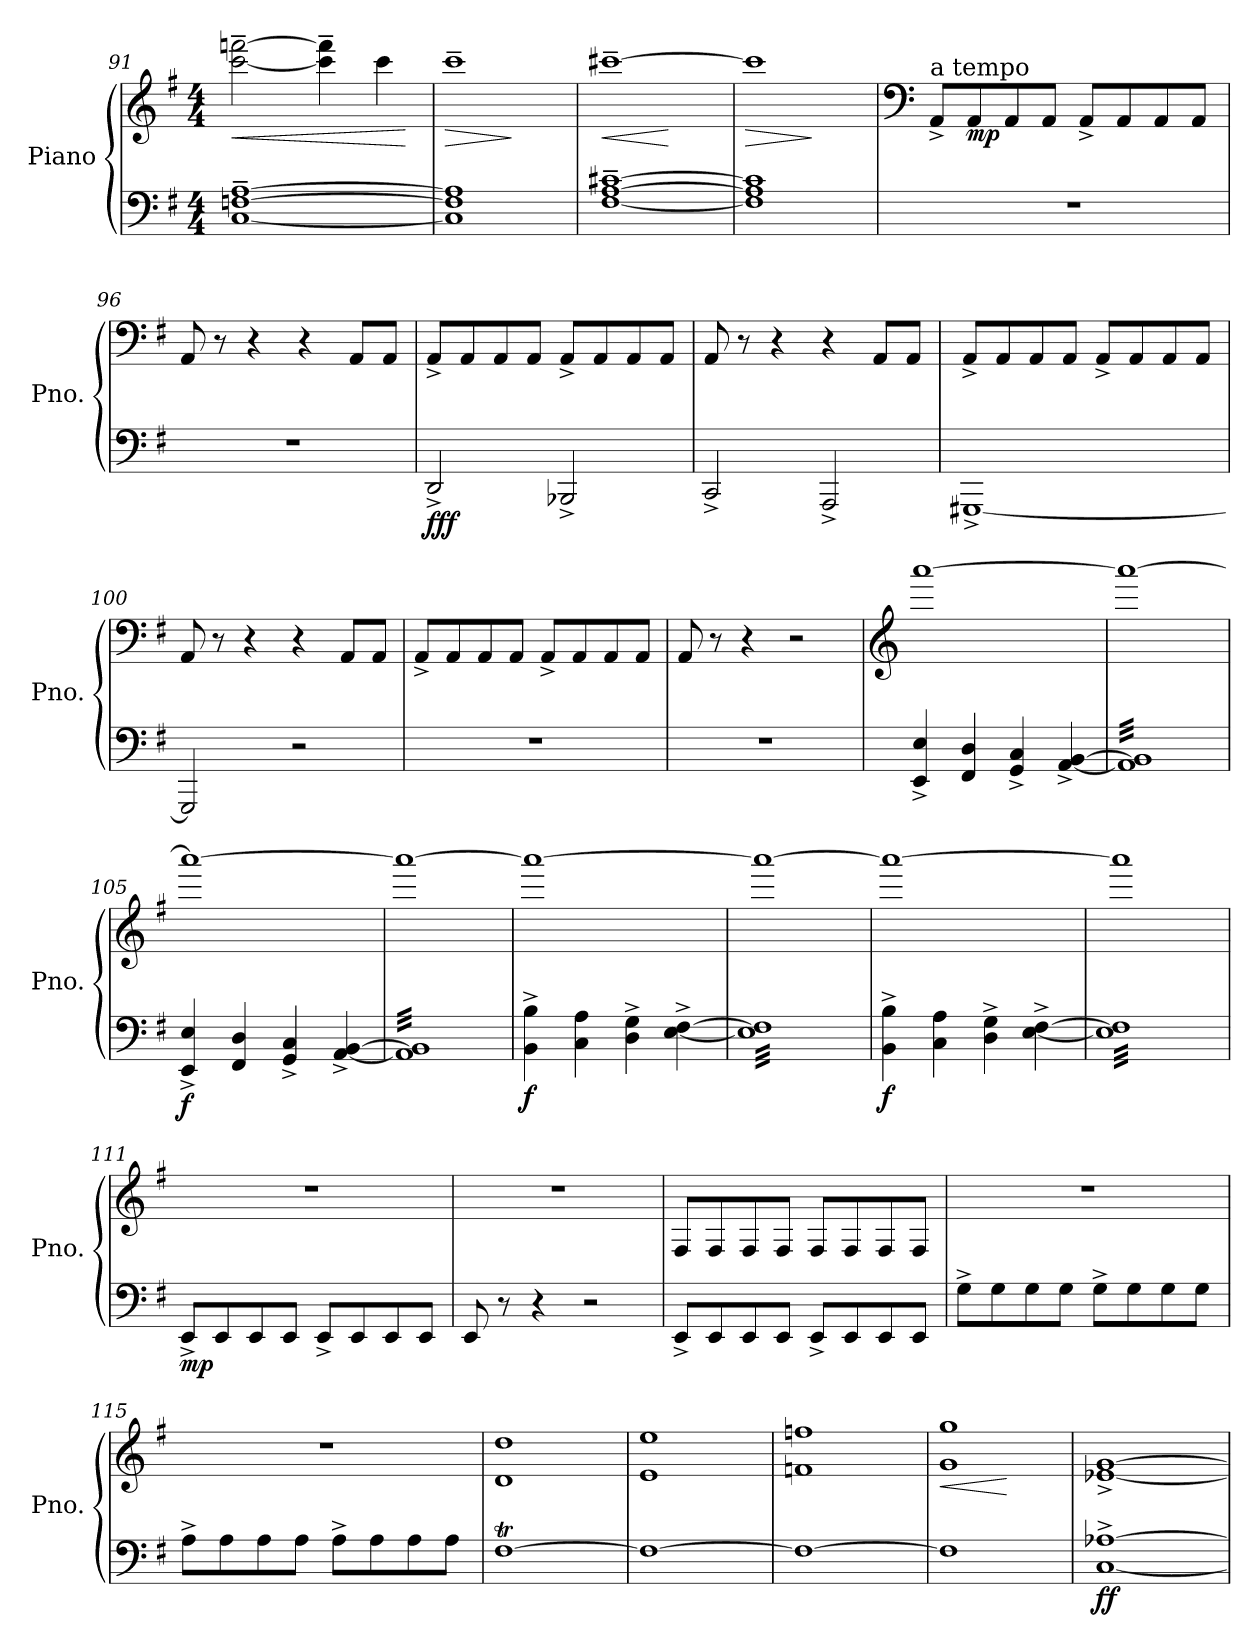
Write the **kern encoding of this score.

**kern	**kern	**dynam
*part1	*part1	*part1
*staff2	*staff1	*staff1/2
*I"Piano	*	*
*I'Pno.	*	*
*clefF4	*clefG2	*
*k[f#]	*k[f#]	*
*M4/4	*M4/4	*
=91	=91	=91
!	!	!LO:HP:b
[1C~ [1Fn~ [1A~	[2ccc\~ [2fffn\~	<
.	4ccc\]~ 4fff\]~	.
.	4ccc\	.
.	.	[
=92	=92	=92
!	!	!LO:HP:b
1C] 1F] 1A]	1ccc~	>
.	.	]
=93	=93	=93
!	!	!LO:HP:b
[1F#~ [1A~ [1c#X~	[1ccc#X~	<
.	.	[
=94	=94	=94
!	!	!LO:HP:b
1F#] 1A] 1c#]	1ccc#]	>
.	.	]
=95	=95	=95
*	*clefF4	*
*	*MM172	*
!	!LO:TX:a:t=a tempo	!
1r	8AA^/L	.
!	!	!LO:DY:b
.	8AA/	mp
.	8AA/	.
.	8AA/J	.
.	8AA^/L	.
.	8AA/	.
.	8AA/	.
.	8AA/J	.
=96	=96	=96
1r	8AA/	.
.	8r	.
.	4r	.
.	4r	.
.	8AA/L	.
.	8AA/J	.
!!LO:LB:g=z
=97	=97	=97
!	!	!LO:DY:b=2
2DD^/	8AA^/L	fff
.	8AA/	.
.	8AA/	.
.	8AA/J	.
2BBB-X^/	8AA^/L	.
.	8AA/	.
.	8AA/	.
.	8AA/J	.
=98	=98	=98
2CC^/	8AA/	.
.	8r	.
.	4r	.
2AAA^/	4r	.
.	8AA/L	.
.	8AA/J	.
=99	=99	=99
[1GGG#X^	8AA^/L	.
.	8AA/	.
.	8AA/	.
.	8AA/J	.
.	8AA^/L	.
.	8AA/	.
.	8AA/	.
.	8AA/J	.
=100	=100	=100
2GGG#/]	8AA/	.
.	8r	.
.	4r	.
2r	4r	.
.	8AA/L	.
.	8AA/J	.
=101	=101	=101
1r	8AA^/L	.
.	8AA/	.
.	8AA/	.
.	8AA/J	.
.	8AA^/L	.
.	8AA/	.
.	8AA/	.
.	8AA/J	.
=102	=102	=102
1r	8AA/	.
.	8r	.
.	4r	.
.	2r	.
!!LO:LB:g=z
=103	=103	=103
*	*clefG2	*
!	!	!LO:DY:b=2
!	!	!LO:DY:n=1:b
4EE/^ 4E/^	[1aaa	f mp
4FF#/ 4D/	.	.
4GG/^ 4C/^	.	.
[4AA/^ [4BB/^	.	.
=104	=104	=104
*tremolo	*	*
32AA] 32BB]LLL	1aaa_	.
32AA 32BB	.	.
32AA 32BB	.	.
32AA 32BB	.	.
32AA 32BB	.	.
32AA 32BB	.	.
32AA 32BB	.	.
32AA 32BB	.	.
32AA 32BB	.	.
32AA 32BB	.	.
32AA 32BB	.	.
32AA 32BB	.	.
32AA 32BB	.	.
32AA 32BB	.	.
32AA 32BB	.	.
32AA 32BB	.	.
32AA 32BB	.	.
32AA 32BB	.	.
32AA 32BB	.	.
32AA 32BB	.	.
32AA 32BB	.	.
32AA 32BB	.	.
32AA 32BB	.	.
32AA 32BB	.	.
32AA 32BB	.	.
32AA 32BB	.	.
32AA 32BB	.	.
32AA 32BB	.	.
32AA 32BB	.	.
32AA 32BB	.	.
32AA 32BB	.	.
32AA 32BBJJJ	.	.
*Xtremolo	*	*
=105	=105	=105
!	!	!LO:DY:b=2
4EE/^ 4E/^	1aaa_	f
4FF#/ 4D/	.	.
4GG/^ 4C/^	.	.
[4AA/^ [4BB/^	.	.
=106	=106	=106
*tremolo	*	*
32AA] 32BB]LLL	1aaa_	.
32AA 32BB	.	.
32AA 32BB	.	.
32AA 32BB	.	.
32AA 32BB	.	.
32AA 32BB	.	.
32AA 32BB	.	.
32AA 32BB	.	.
32AA 32BB	.	.
32AA 32BB	.	.
32AA 32BB	.	.
32AA 32BB	.	.
32AA 32BB	.	.
32AA 32BB	.	.
32AA 32BB	.	.
32AA 32BB	.	.
32AA 32BB	.	.
32AA 32BB	.	.
32AA 32BB	.	.
32AA 32BB	.	.
32AA 32BB	.	.
32AA 32BB	.	.
32AA 32BB	.	.
32AA 32BB	.	.
32AA 32BB	.	.
32AA 32BB	.	.
32AA 32BB	.	.
32AA 32BB	.	.
32AA 32BB	.	.
32AA 32BB	.	.
32AA 32BB	.	.
32AA 32BBJJJ	.	.
*Xtremolo	*	*
=107	=107	=107
!	!	!LO:DY:b=2
4BB\^ 4B\^	1aaa_	f
4C\ 4A\	.	.
4D\^ 4G\^	.	.
[4E\^ [4F#\^	.	.
=108	=108	=108
*tremolo	*	*
32E] 32F#]LLL	1aaa_	.
32E 32F#	.	.
32E 32F#	.	.
32E 32F#	.	.
32E 32F#	.	.
32E 32F#	.	.
32E 32F#	.	.
32E 32F#	.	.
32E 32F#	.	.
32E 32F#	.	.
32E 32F#	.	.
32E 32F#	.	.
32E 32F#	.	.
32E 32F#	.	.
32E 32F#	.	.
32E 32F#	.	.
32E 32F#	.	.
32E 32F#	.	.
32E 32F#	.	.
32E 32F#	.	.
32E 32F#	.	.
32E 32F#	.	.
32E 32F#	.	.
32E 32F#	.	.
32E 32F#	.	.
32E 32F#	.	.
32E 32F#	.	.
32E 32F#	.	.
32E 32F#	.	.
32E 32F#	.	.
32E 32F#	.	.
32E 32F#JJJ	.	.
*Xtremolo	*	*
=109	=109	=109
!	!	!LO:DY:b=2
4BB\^ 4B\^	1aaa_	f
4C\ 4A\	.	.
4D\^ 4G\^	.	.
[4E\^ [4F#\^	.	.
=110	=110	=110
*tremolo	*	*
32E] 32F#]LLL	1aaa]	.
32E 32F#	.	.
32E 32F#	.	.
32E 32F#	.	.
32E 32F#	.	.
32E 32F#	.	.
32E 32F#	.	.
32E 32F#	.	.
32E 32F#	.	.
32E 32F#	.	.
32E 32F#	.	.
32E 32F#	.	.
32E 32F#	.	.
32E 32F#	.	.
32E 32F#	.	.
32E 32F#	.	.
32E 32F#	.	.
32E 32F#	.	.
32E 32F#	.	.
32E 32F#	.	.
32E 32F#	.	.
32E 32F#	.	.
32E 32F#	.	.
32E 32F#	.	.
32E 32F#	.	.
32E 32F#	.	.
32E 32F#	.	.
32E 32F#	.	.
32E 32F#	.	.
32E 32F#	.	.
32E 32F#	.	.
32E 32F#JJJ	.	.
*Xtremolo	*	*
!!LO:PB:g=z
=111	=111	=111
!	!	!LO:DY:b=2
8EE^/L	1r	mp
8EE/	.	.
8EE/	.	.
8EE/J	.	.
8EE^/L	.	.
8EE/	.	.
8EE/	.	.
8EE/J	.	.
=112	=112	=112
8EE/	1r	.
8r	.	.
4r	.	.
2r	.	.
=113	=113	=113
8EE^/L	8F#/L	.
8EE/	8F#/	.
8EE/	8F#/	.
8EE/J	8F#/J	.
8EE^/L	8F#/L	.
8EE/	8F#/	.
8EE/	8F#/	.
8EE/J	8F#/J	.
=114	=114	=114
8G^\L	1r	.
8G\	.	.
8G\	.	.
8G\J	.	.
8G^\L	.	.
8G\	.	.
8G\	.	.
8G\J	.	.
=115	=115	=115
8A^\L	1r	.
8A\	.	.
8A\	.	.
8A\J	.	.
8A^\L	.	.
8A\	.	.
8A\	.	.
8A\J	.	.
!!LO:LB:g=z
=116	=116	=116
!	!	!LO:DY:b=2
!	!	!LO:DY:n=1:b
[1F#t	1d 1dd	mf mf
=117	=117	=117
1F#_	1e 1ee	.
=118	=118	=118
1F#_	1fn 1ffn	.
=119	=119	=119
!	!	!LO:HP:b
1F#]	1g 1gg	<
.	.	[
=120	=120	=120
!	!	!LO:DY:b=2
!	!	!LO:DY:n=1:b
[1C^ [1A-X^	[1e-X^ [1g^	f f
=	=	=
*-	*-	*-
